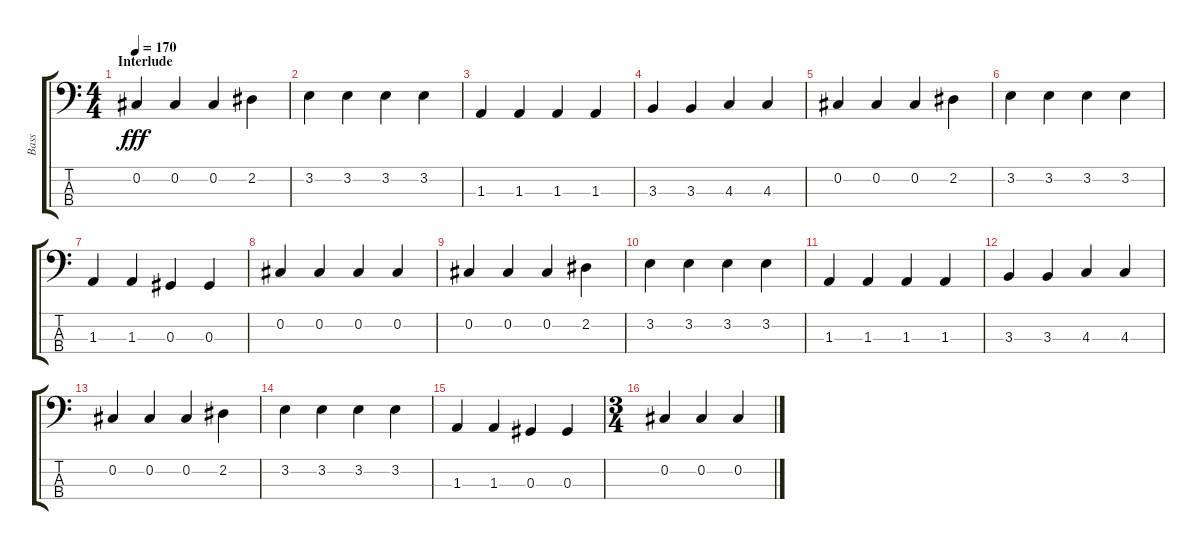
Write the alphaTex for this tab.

\track ("Bass" "Bass") {instrument electricbasspick}
\staff {score tabs}
\tuning (Gb2 Db2 Ab1 Eb1) {hide}
\ts (4 4)
\section ("" "Interlude")
\tempo 170
\clef f4
\ks c
0.2.4{dy fff} 0.2.4 0.2.4 2.2.4 |
3.2.4 3.2.4 3.2.4 3.2.4 |
1.3.4 1.3.4 1.3.4 1.3.4 |
3.3.4 3.3.4 4.3.4 4.3.4 |
0.2.4 0.2.4 0.2.4 2.2.4 |
3.2.4 3.2.4 3.2.4 3.2.4 |
1.3.4 1.3.4 0.3.4 0.3.4 |
0.2.4 0.2.4 0.2.4 0.2.4 |
0.2.4 0.2.4 0.2.4 2.2.4 |
3.2.4 3.2.4 3.2.4 3.2.4 |
1.3.4 1.3.4 1.3.4 1.3.4 |
3.3.4 3.3.4 4.3.4 4.3.4 |
0.2.4 0.2.4 0.2.4 2.2.4 |
3.2.4 3.2.4 3.2.4 3.2.4 |
1.3.4 1.3.4 0.3.4 0.3.4 |
\ts (3 4)
0.2.4 0.2.4 0.2.4
